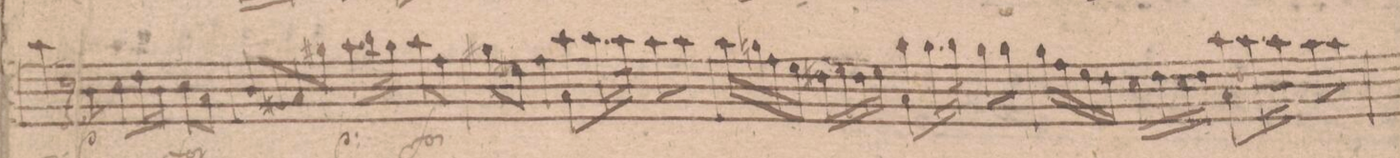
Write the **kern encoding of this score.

**kern	**dynam
*I"Violino Primo	*
*clefG2	*
*k[f#c#]	*
*met(c)	*
*M4/4	*
4aa\	.
8r	.
8b\	p
8cc#\L	.
16dd\L	.
16b\JJ	.
8cc#\L	f
8a\J	.
=14	=14
8b\L	.
8g#X\	.
8a\	.
8gg#X/J	.
8aa\L	p
16bb\L	.
16gg#\JJ	.
8aa\L	f
8ff#\J	.
=15	=15
8gg#X\L	.
8ee#X\J	.
*4\right	*
4ff#\	.
8a\L 8aa	.
16.aa\L	.
32aa\JJk	.
8aa\L	.
8aa\J	.
=16	=16
16aa\LL	.
16ggn\	.
16ff#\	.
16ee\JJ	.
16dd#X\LL	.
16ee\	.
16dd#\	.
16ee\JJ	.
8a\L 8gg	.
16.gg\L	.
32gg\JJk	.
8gg\L	.
8gg\J	.
=17	=17
16gg\LL	.
16ff#\	.
16ee\	.
16dd\JJ	.
16cc#\LL	.
16dd\	.
16cc#\	.
16dd\JJ	.
8a\L 8aa	.
16.aa\L	.
32aa\JJk	.
8aa\L	.
8aa\J	.
=18	=18
*-	*-
